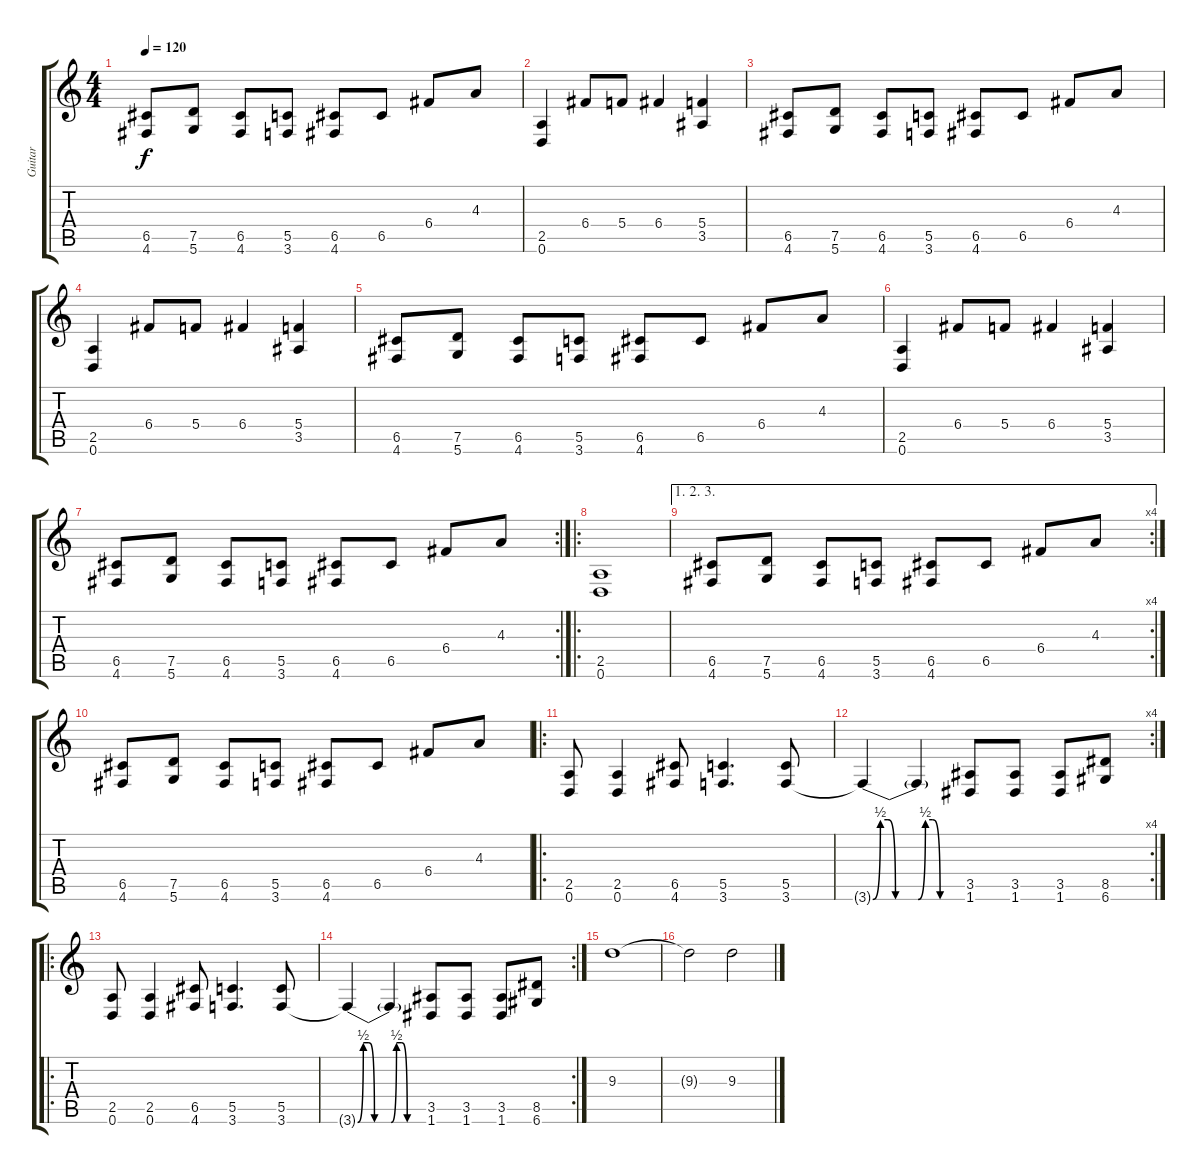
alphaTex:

\track ("Guitar" "Guitar") {instrument distortionguitar}
\staff {score tabs}
\tuning (D4 A3 F3 C3 G2 D2) {hide}
\ts (4 4)
\tempo 120
\clef g2
\ks c
(6.5 4.6).8{dy f} (7.5 5.6).8 (6.5 4.6).8 (5.5 3.6).8 (6.5 4.6).8 6.5.8 6.4.8 4.3.8 |
(2.5 0.6).4 6.4.8 5.4.8 6.4.4 (5.4 3.5).4 |
(6.5 4.6).8 (7.5 5.6).8 (6.5 4.6).8 (5.5 3.6).8 (6.5 4.6).8 6.5.8 6.4.8 4.3.8 |
(2.5 0.6).4 6.4.8 5.4.8 6.4.4 (5.4 3.5).4 |
(6.5 4.6).8 (7.5 5.6).8 (6.5 4.6).8 (5.5 3.6).8 (6.5 4.6).8 6.5.8 6.4.8 4.3.8 |
(2.5 0.6).4 6.4.8 5.4.8 6.4.4 (5.4 3.5).4 |
\rc 2
(6.5 4.6).8 (7.5 5.6).8 (6.5 4.6).8 (5.5 3.6).8 (6.5 4.6).8 6.5.8 6.4.8 4.3.8 |
\ro
(2.5 0.6).1 |
\ae (1 2 3)
\rc 4
(6.5 4.6).8 (7.5 5.6).8 (6.5 4.6).8 (5.5 3.6).8 (6.5 4.6).8 6.5.8 6.4.8 4.3.8 |
(6.5 4.6).8 (7.5 5.6).8 (6.5 4.6).8 (5.5 3.6).8 (6.5 4.6).8 6.5.8 6.4.8 4.3.8 |
\ro
(2.5 0.6).8 (2.5 0.6).4 (6.5 4.6).8 (5.5 3.6).4{d} (5.5 3.6).8 |
\rc 4
3.6{be (custom 0 0 10 2 20 2 30 0 60 0) t}.4 3.6{be (custom 0 0 10 2 20 2 30 0 60 0) t}.4 (3.5 1.6).8 (3.5 1.6).8 (3.5 1.6).8 (8.5 6.6).8 |
\ro
(2.5 0.6).8 (2.5 0.6).4 (6.5 4.6).8 (5.5 3.6).4{d} (5.5 3.6).8 |
\rc 2
3.6{be (custom 0 0 10 2 20 2 30 0 60 0) t}.4 3.6{be (custom 0 0 10 2 20 2 30 0 60 0) t}.4 (3.5 1.6).8 (3.5 1.6).8 (3.5 1.6).8 (8.5 6.6).8 |
9.3.1 |
9.3{t}.2 9.3.2
